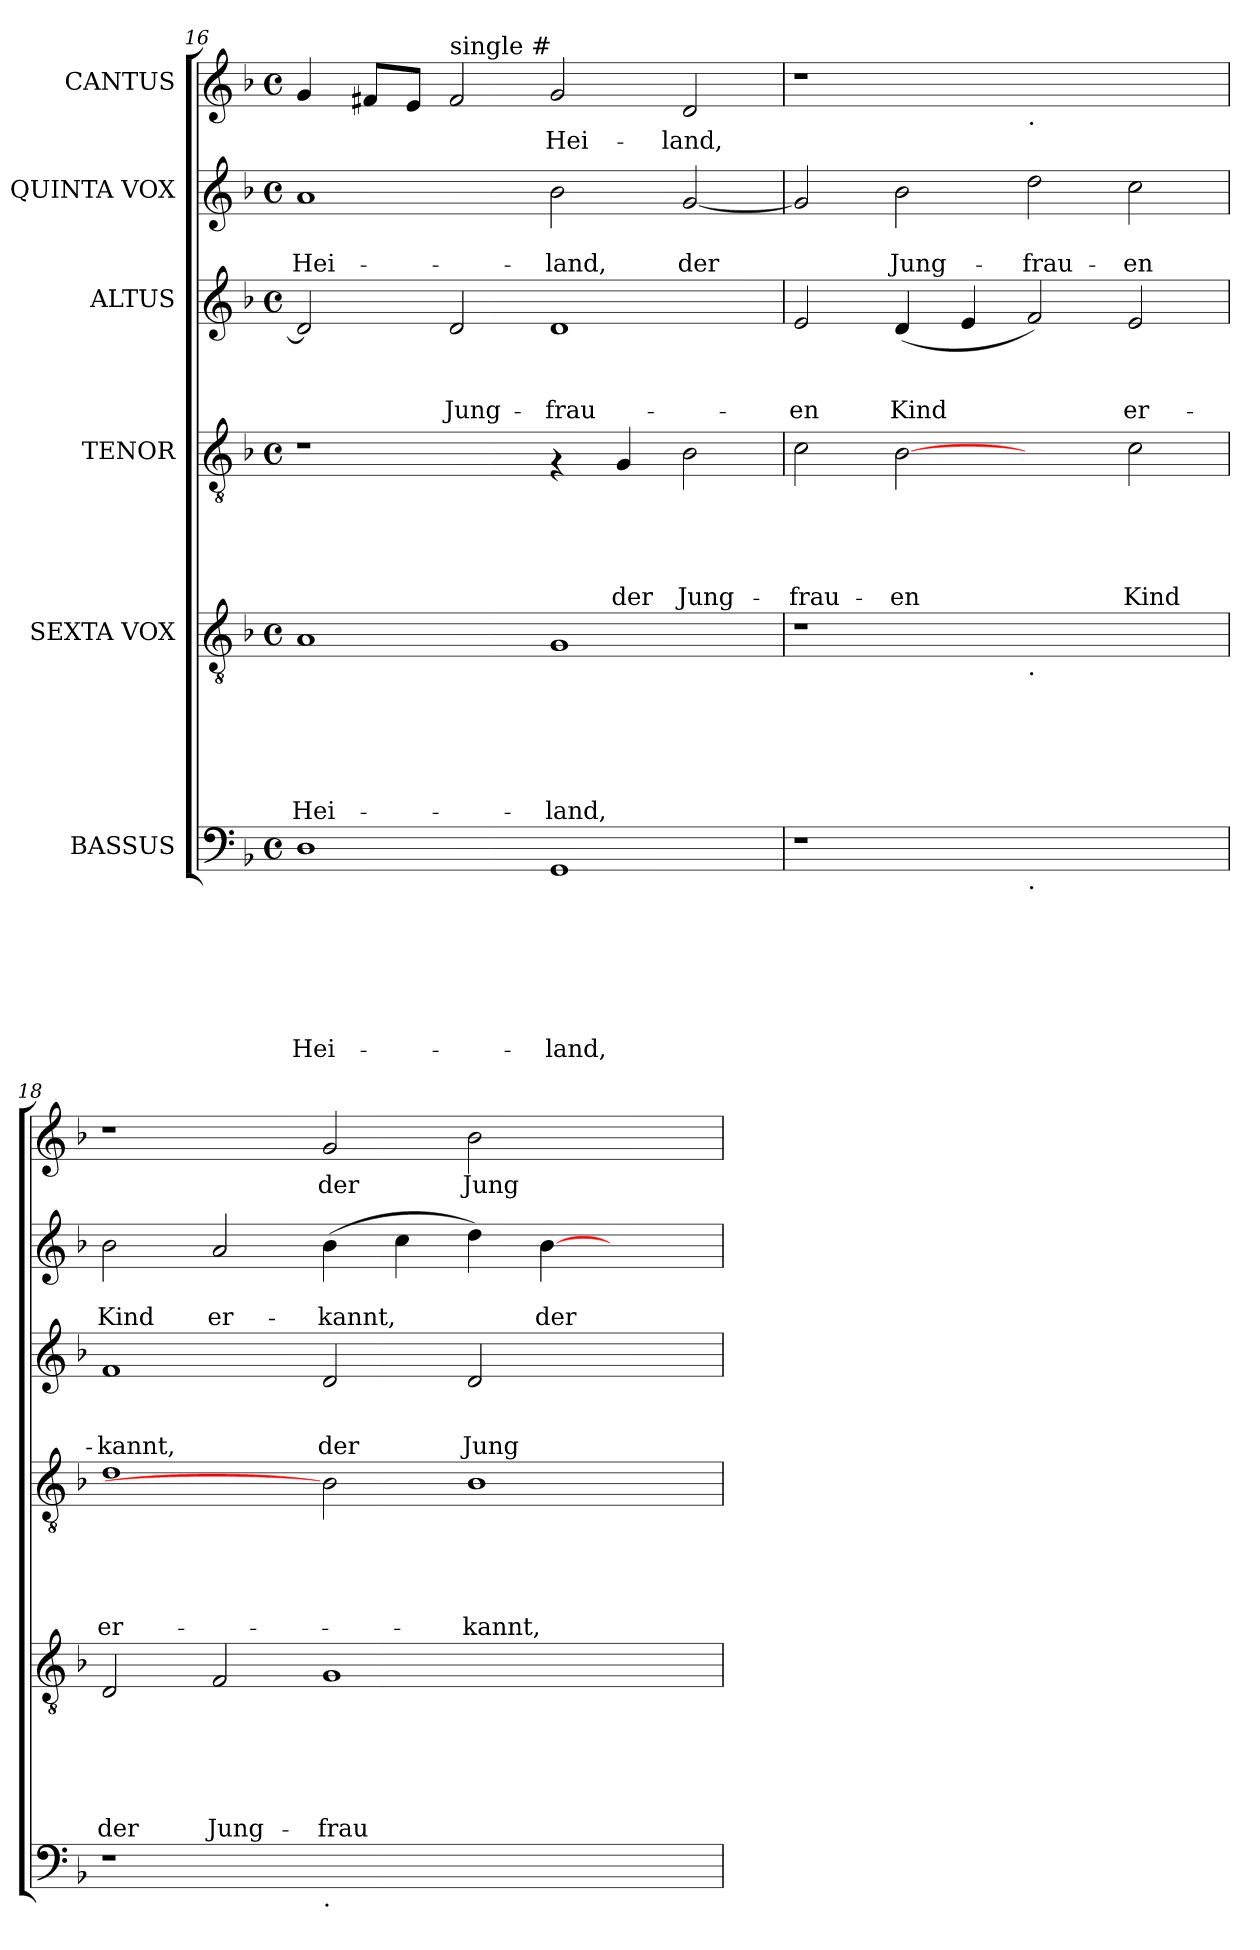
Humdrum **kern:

**kern	**text	**text	**text	**text	**text	**text	**text	**kern	**text	**text	**text	**text	**text	**text	**kern	**text	**text	**text	**text	**text	**kern	**text	**text	**text	**kern	**text	**text	**kern	**text
*part6	*part6	*part6	*part6	*part6	*part6	*part6	*part6	*part5	*part5	*part5	*part5	*part5	*part5	*part5	*part4	*part4	*part4	*part4	*part4	*part4	*part3	*part3	*part3	*part3	*part2	*part2	*part2	*part1	*part1
*staff6	*staff6	*staff6	*staff6	*staff6	*staff6	*staff6	*staff6	*staff5	*staff5	*staff5	*staff5	*staff5	*staff5	*staff5	*staff4	*staff4	*staff4	*staff4	*staff4	*staff4	*staff3	*staff3	*staff3	*staff3	*staff2	*staff2	*staff2	*staff1	*staff1
*I"BASSUS	*	*	*	*	*	*	*	*I"SEXTA VOX	*	*	*	*	*	*	*I"TENOR	*	*	*	*	*	*I"ALTUS	*	*	*	*I"QUINTA VOX	*	*	*I"CANTUS	*
*clefF4	*	*	*	*	*	*	*	*clefGv2	*	*	*	*	*	*	*clefGv2	*	*	*	*	*	*clefG2	*	*	*	*clefG2	*	*	*clefG2	*
*k[b-]	*	*	*	*	*	*	*	*k[b-]	*	*	*	*	*	*	*k[b-]	*	*	*	*	*	*k[b-]	*	*	*	*k[b-]	*	*	*k[b-]	*
*F:	*	*	*	*	*	*	*	*F:	*	*	*	*	*	*	*F:	*	*	*	*	*	*F:	*	*	*	*F:	*	*	*F:	*
*M4/4	*	*	*	*	*	*	*	*M4/4	*	*	*	*	*	*	*M4/4	*	*	*	*	*	*M4/4	*	*	*	*M4/4	*	*	*M4/4	*
*met(c)	*	*	*	*	*	*	*	*met(c)	*	*	*	*	*	*	*met(c)	*	*	*	*	*	*met(c)	*	*	*	*met(c)	*	*	*met(c)	*
=16	=16	=16	=16	=16	=16	=16	=16	=16	=16	=16	=16	=16	=16	=16	=16	=16	=16	=16	=16	=16	=16	=16	=16	=16	=16	=16	=16	=16	=16
!	!	!	!	!	!	!	!LO:LY:b	!	!	!	!	!	!	!LO:LY:b	!	!	!	!	!	!	!	!	!	!	!	!	!LO:LY:b	!	!
1D	.	.	.	.	.	.	Hei-	1A	.	.	.	.	.	Hei-	1r	.	.	.	.	.	2d/]	.	.	.	1a	.	Hei-	4g/	.
.	.	.	.	.	.	.	.	.	.	.	.	.	.	.	.	.	.	.	.	.	.	.	.	.	.	.	.	8f#X/L	.
.	.	.	.	.	.	.	.	.	.	.	.	.	.	.	.	.	.	.	.	.	.	.	.	.	.	.	.	8e/J	.
!	!	!	!	!	!	!	!	!	!	!	!	!	!	!	!	!	!	!	!	!	!	!	!	!	!	!	!	!LO:TX:a:t=single #	!
!	!	!	!	!	!	!	!	!	!	!	!	!	!	!	!	!	!	!	!	!	!	!	!	!LO:LY:b:rj	!	!	!	!	!
.	.	.	.	.	.	.	.	.	.	.	.	.	.	.	.	.	.	.	.	.	2d/	.	.	Jung-	.	.	.	2f#/	.
!	!	!	!	!	!	!	!LO:LY:b	!	!	!	!	!	!	!LO:LY:b	!	!	!	!	!	!	!	!	!	!LO:LY:b:rj	!	!	!LO:LY:b	!	!LO:LY:b
1GG	.	.	.	.	.	.	-land,	1G	.	.	.	.	.	-land,	4rF	.	.	.	.	.	1d	.	.	-frau-	2b-\	.	-land,	2g/	Hei-
!	!	!	!	!	!	!	!	!	!	!	!	!	!	!	!	!	!	!	!	!LO:LY:b	!	!	!	!	!	!	!	!	!
.	.	.	.	.	.	.	.	.	.	.	.	.	.	.	4G/	.	.	.	.	der	.	.	.	.	.	.	.	.	.
!	!	!	!	!	!	!	!	!	!	!	!	!	!	!	!	!	!	!	!	!LO:LY:b	!	!	!	!	!	!	!LO:LY:b	!	!LO:LY:b
.	.	.	.	.	.	.	.	.	.	.	.	.	.	.	2B-\	.	.	.	.	Jung-	.	.	.	.	[>2g/	.	der	2d/	-land,
!!LO:PB:g=z
=17	=17	=17	=17	=17	=17	=17	=17	=17	=17	=17	=17	=17	=17	=17	=17	=17	=17	=17	=17	=17	=17	=17	=17	=17	=17	=17	=17	=17	=17
!	!	!	!	!	!	!	!	!	!	!	!	!	!	!	!	!	!	!	!	!LO:LY:b	!	!	!	!LO:LY:b:rj	!	!	!	!	!
1r	.	.	.	.	.	.	.	1r	.	.	.	.	.	.	2c\	.	.	.	.	-frau-	2e/	.	.	-en	2g/]	.	.	1r	.
!	!	!	!	!	!	!	!	!	!	!	!	!	!	!	!	!	!	!	!	!LO:LY:b	!	!	!	!LO:LY:b:rj	!	!	!LO:LY:b	!	!
.	.	.	.	.	.	.	.	.	.	.	.	.	.	.	[2B-	.	.	.	.	-en	(<4d/	.	.	Kind	2b-\	.	Jung-	.	.
.	.	.	.	.	.	.	.	.	.	.	.	.	.	.	.	.	.	.	.	.	4e/	.	.	.	.	.	.	.	.
!	!	!	!	!	!	!	!	!	!	!	!	!	!	!	!	!	!	!	!	!	!	!	!	!	!	!	!	!LO:TX:b:t=.	!
!	!	!	!	!	!	!	!	!LO:TX:b:t=.	!	!	!	!	!	!	!	!	!	!	!	!	!	!	!	!	!	!	!	!	!
!LO:TX:b:t=.	!	!	!	!	!	!	!	!	!	!	!	!	!	!	!	!	!	!	!	!	!	!	!	!	!	!	!	!	!
!	!	!	!	!	!	!	!	!	!	!	!	!	!	!	!	!	!	!	!	!	!	!	!	!	!	!	!LO:LY:b	!	!
1ryy	.	.	.	.	.	.	.	1ryy	.	.	.	.	.	.	2ryy	.	.	.	.	.	2f/)	.	.	.	2dd\	.	-frau-	1ryy	.
!	!	!	!	!	!	!	!	!	!	!	!	!	!	!	!	!	!	!	!	!LO:LY:b	!	!	!	!LO:LY:b:rj	!	!	!LO:LY:b	!	!
.	.	.	.	.	.	.	.	.	.	.	.	.	.	.	2c\	.	.	.	.	Kind	2e/	.	.	er-	2cc\	.	-en	.	.
=18	=18	=18	=18	=18	=18	=18	=18	=18	=18	=18	=18	=18	=18	=18	=18	=18	=18	=18	=18	=18	=18	=18	=18	=18	=18	=18	=18	=18	=18
!	!	!	!	!	!	!	!	!	!	!	!	!	!	!LO:LY:b	!	!	!	!	!	!LO:LY:b	!	!	!	!LO:LY:b:rj	!	!	!LO:LY:b	!	!
1r	.	.	.	.	.	.	.	2D/	.	.	.	.	.	der	1d	.	.	.	.	er-	1f	.	.	-kannt,	2b-\	.	Kind	1r	.
!	!	!	!	!	!	!	!	!	!	!	!	!	!	!LO:LY:b	!	!	!	!	!	!	!	!	!	!	!	!	!LO:LY:b	!	!
.	.	.	.	.	.	.	.	2F/	.	.	.	.	.	Jung-	.	.	.	.	.	.	.	.	.	.	2a/	.	er-	.	.
!LO:TX:b:t=.	!	!	!	!	!	!	!	!	!	!	!	!	!	!	!	!	!	!	!	!	!	!	!	!	!	!	!	!	!
!	!	!	!	!	!	!	!	!	!	!	!	!	!	!LO:LY:b	!	!	!	!	!	!	!	!	!	!LO:LY:b:rj	!	!	!LO:LY:b	!	!LO:LY:b
1.ryy	.	.	.	.	.	.	.	1G	.	.	.	.	.	-frau-	2B-]	.	.	.	.	.	2d/	.	.	der	(>4b-\	.	-kannt,	2g/	der
.	.	.	.	.	.	.	.	.	.	.	.	.	.	.	.	.	.	.	.	.	.	.	.	.	4cc\	.	.	.	.
!	!	!	!	!	!	!	!	!	!	!	!	!	!	!	!	!	!	!	!	!LO:LY:b	!	!	!	!LO:LY:b:rj	!	!	!	!	!LO:LY:b
.	.	.	.	.	.	.	.	.	.	.	.	.	.	.	1B-	.	.	.	.	-kannt,	2d/	.	.	Jung-	4dd\)	.	.	2b-\	Jung-
!	!	!	!	!	!	!	!	!	!	!	!	!	!	!	!	!	!	!	!	!	!	!	!	!	!	!	!LO:LY:b	!	!
.	.	.	.	.	.	.	.	.	.	.	.	.	.	.	.	.	.	.	.	.	.	.	.	.	[>4b-\	.	der	.	.
.	.	.	.	.	.	.	.	2ryy	.	.	.	.	.	.	.	.	.	.	.	.	2ryy	.	.	.	2ryy	.	.	2ryy	.
=	=	=	=	=	=	=	=	=	=	=	=	=	=	=	=	=	=	=	=	=	=	=	=	=	=	=	=	=	=
*-	*-	*-	*-	*-	*-	*-	*-	*-	*-	*-	*-	*-	*-	*-	*-	*-	*-	*-	*-	*-	*-	*-	*-	*-	*-	*-	*-	*-	*-
